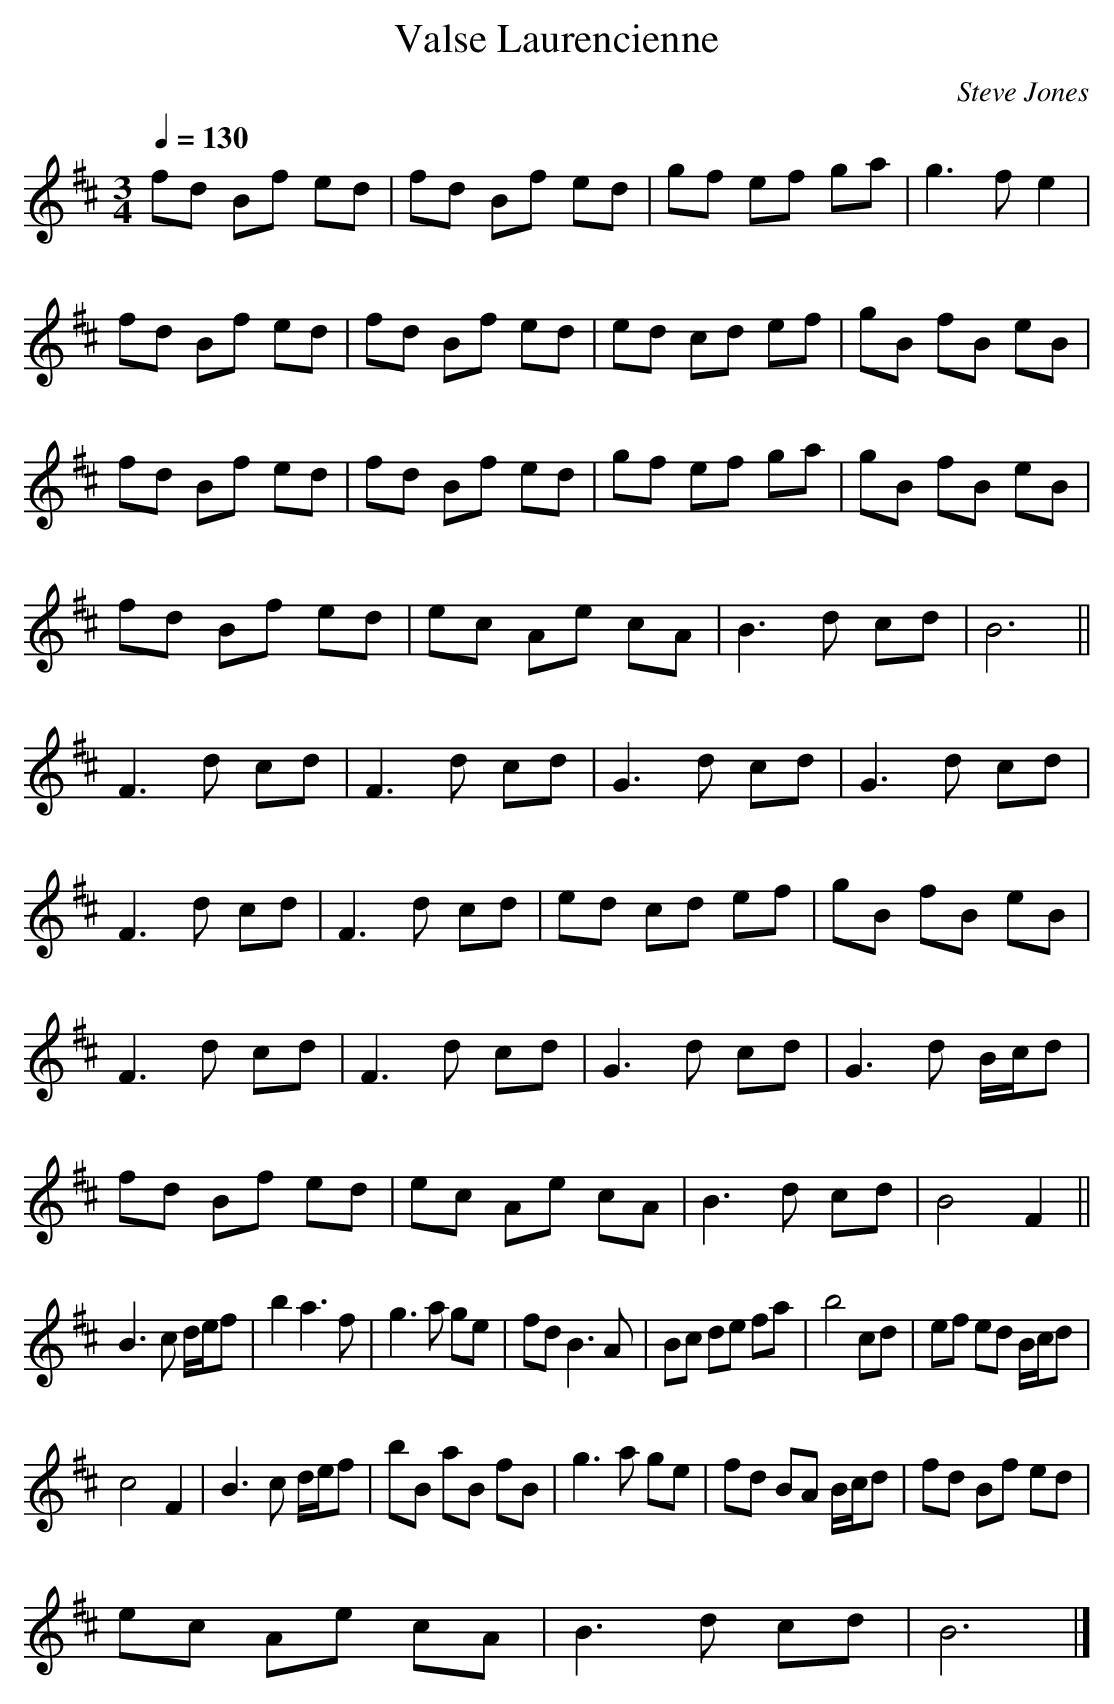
X:1
T:Valse Laurencienne
C:Steve Jones
M:3/4
L:1/8
Q:1/4=130
K:Bm
fd Bf ed | fd Bf ed | gf ef ga | g3f e2 |
fd Bf ed | fd Bf ed | ed cd ef | gB fB eB |
fd Bf ed | fd Bf ed | gf ef ga | gB fB eB |
fd Bf ed | ec Ae cA | B3d cd | B6 ||
F3d cd | F3d cd | G3d cd | G3d cd |
F3d cd | F3d cd | ed cd ef | gB fB eB |
F3d cd | F3d cd | G3d cd | G3d B/c/d |
fd Bf ed | ec Ae cA | B3d cd | B4 F2 ||
B3c d/e/f | b2 a3 f | g3a ge | fd B3 A | Bc de fa | b4 cd | ef ed B/c/d |
c4 F2 | B3c d/e/f | bB aB fB | g3a ge | fd BA B/c/d | fd Bf ed |
ec Ae cA | B3d cd | B6 |]
